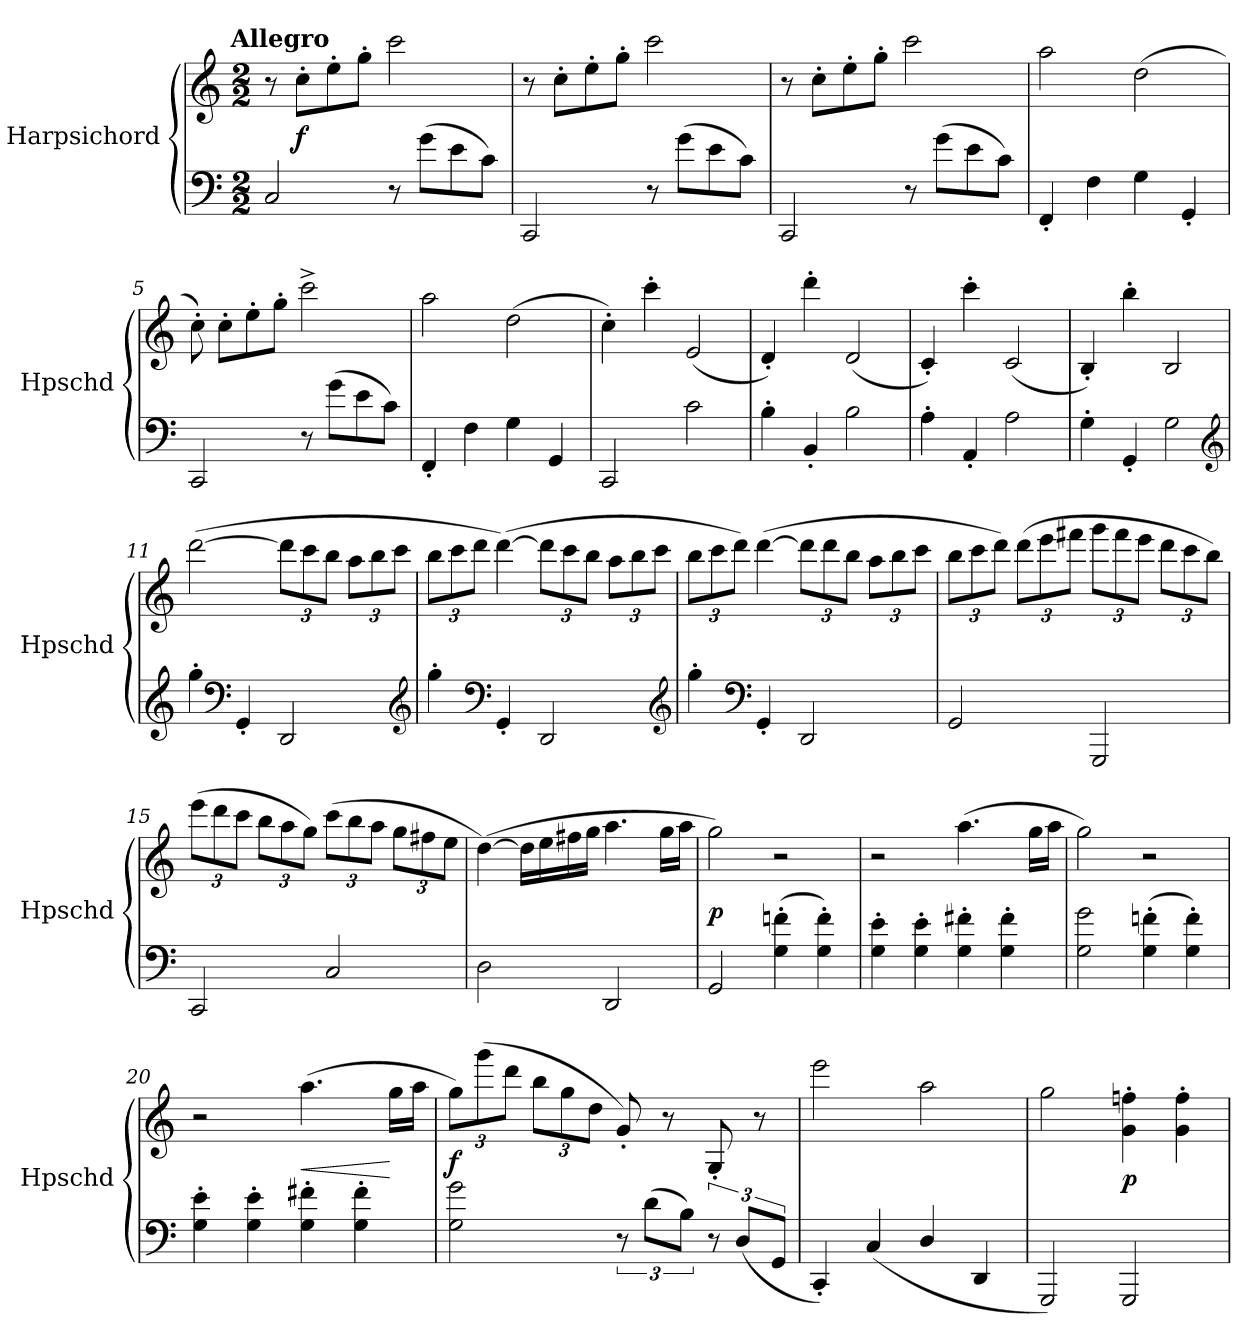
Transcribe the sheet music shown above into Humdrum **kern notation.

**kern	**kern	**dynam
*part1	*part1	*part1
*staff2	*staff1	*staff1/2
*I"Harpsichord	*	*
*I'Hpschd	*	*
*clefF4	*clefG2	*
*k[]	*k[]	*
*C:	*C:	*
!!LO:TX:omd:t=Allegro
*M2/2	*M2/2	*
*MM192	*MM192	*
=1	=1	=1
2C/	8r	.
.	8cc'\L	f
.	8ee'\	.
.	8gg'\J	.
8r	2ccc\	.
(8g\L	.	.
8e\	.	.
8c\J)	.	.
=2	=2	=2
2CC/	8r	.
.	8cc'\L	.
.	8ee'\	.
.	8gg'\J	.
8r	2ccc\	.
(8g\L	.	.
8e\	.	.
8c\J)	.	.
=3	=3	=3
2CC/	8r	.
.	8cc'\L	.
.	8ee'\	.
.	8gg'\J	.
8r	2ccc\	.
(8g\L	.	.
8e\	.	.
8c\J)	.	.
=4	=4	=4
4FF'/	2aa\	.
4F\	.	.
4G\	(2dd\	.
4GG'/	.	.
=5	=5	=5
2CC/	8cc'\)	.
.	8cc'\L	.
.	8ee'\	.
.	8gg'\J	.
8r	2ccc^\	.
(8g\L	.	.
8e\	.	.
8c\J)	.	.
=6	=6	=6
4FF'/	2aa\	.
4F\	.	.
4G\	(2dd\	.
4GG/	.	.
=7	=7	=7
2CC/	4cc'\)	.
.	4ccc'\	.
2c\	(2e/	.
=8	=8	=8
4B'\	4d'/)	.
4BB'/	4ddd'\	.
2B\	(2d/	.
=9	=9	=9
4A'\	4c'/)	.
4AA'/	4ccc'\	.
2A\	(2c/	.
=10	=10	=10
4G'\	4B'/)	.
4GG'/	4bb'\	.
2G\	2B/	.
*clefG2	*	*
=11	=11	=11
4gg'\	([2ddd\	.
*clefF4	*	*
4GG'/	.	.
2DD/	12ddd\L]	.
.	12ccc\	.
.	12bb\J	.
.	12aa\L	.
.	12bb\	.
.	12ccc\J	.
*clefG2	*	*
=12	=12	=12
4gg'\	12bb\L	.
.	12ccc\	.
.	12ddd\J	.
*clefF4	*	*
4GG'/	([4ddd\)	.
2DD/	12ddd\L]	.
.	12ccc\	.
.	12bb\J	.
.	12aa\L	.
.	12bb\	.
.	12ccc\J	.
*clefG2	*	*
=13	=13	=13
4gg'\	12bb\L	.
.	12ccc\	.
.	12ddd\J)	.
*clefF4	*	*
4GG'/	([4ddd\	.
2DD/	12ddd\L]	.
.	12ddd\	.
.	12bb\J	.
.	12aa\L	.
.	12bb\	.
.	12ccc\J	.
=14	=14	=14
2GG/	12bb\L	.
.	12ccc\	.
.	12ddd\J)	.
.	(12ddd\L	.
.	12eee\	.
.	12fff#X\J	.
2GGG/	12ggg\L	.
.	12fff#\	.
.	12eee\J	.
.	12ddd\L	.
.	12ccc\	.
.	12bb\J)	.
=15	=15	=15
2CC/	(12eee\L	.
.	12ddd\	.
.	12ccc\J	.
.	12bb\L	.
.	12aa\	.
.	12gg\J)	.
2C/	(12ccc\L	.
.	12bb\	.
.	12aa\J	.
.	12gg\L	.
.	12ff#X\	.
.	12ee\J	.
=16	=16	=16
2D\	([4dd\)	.
.	16dd\LL]	.
.	16ee\	.
.	16ff#X\	.
.	16gg\JJ	.
2DD/	4.aa\	.
.	16gg\LL	.
.	16aa\JJ	.
=17	=17	=17
2GG/	2gg\)	p
(4G'\ 4fn'\	2r	.
4G'\ 4f'\)	.	.
=18	=18	=18
4G'\ 4e'\	2r	.
4G'\ 4e'\	.	.
4G'\ 4f#X'\	(4.aa\	.
4G'\ 4f#'\	.	.
.	16gg\LL	.
.	16aa\JJ	.
=19	=19	=19
2G\ 2g\	2gg\)	.
(4G'\ 4fn'\	2r	.
4G'\ 4f'\)	.	.
=20	=20	=20
4G'\ 4e'\	2r	.
4G'\ 4e'\	.	.
4G'\ 4f#X'\	(4.aa\	<
4G'\ 4f#'\	.	.
.	16gg\LL	[
.	16aa\JJ	.
=21	=21	=21
2G\ 2g\	12gg\L)	f
.	(12ggg\	.
.	12ddd\J	.
.	12bb\L	.
.	12gg\	.
.	12dd\J	.
12r	8g'/)	.
(12d\L	.	.
.	8r	.
12B\J)	.	.
12r	8G'/	.
(12D/L	.	.
.	8r	.
12GG/J	.	.
=22	=22	=22
4CC'/)	2eee\	.
(4C/	.	.
4D/	2aa\	.
4DD/	.	.
=23	=23	=23
2GGG/)	2gg\	.
2GGG/	4g'\ 4ffn'\	p
.	4g'\ 4ff'\	.
=	=	=
*-	*-	*-
